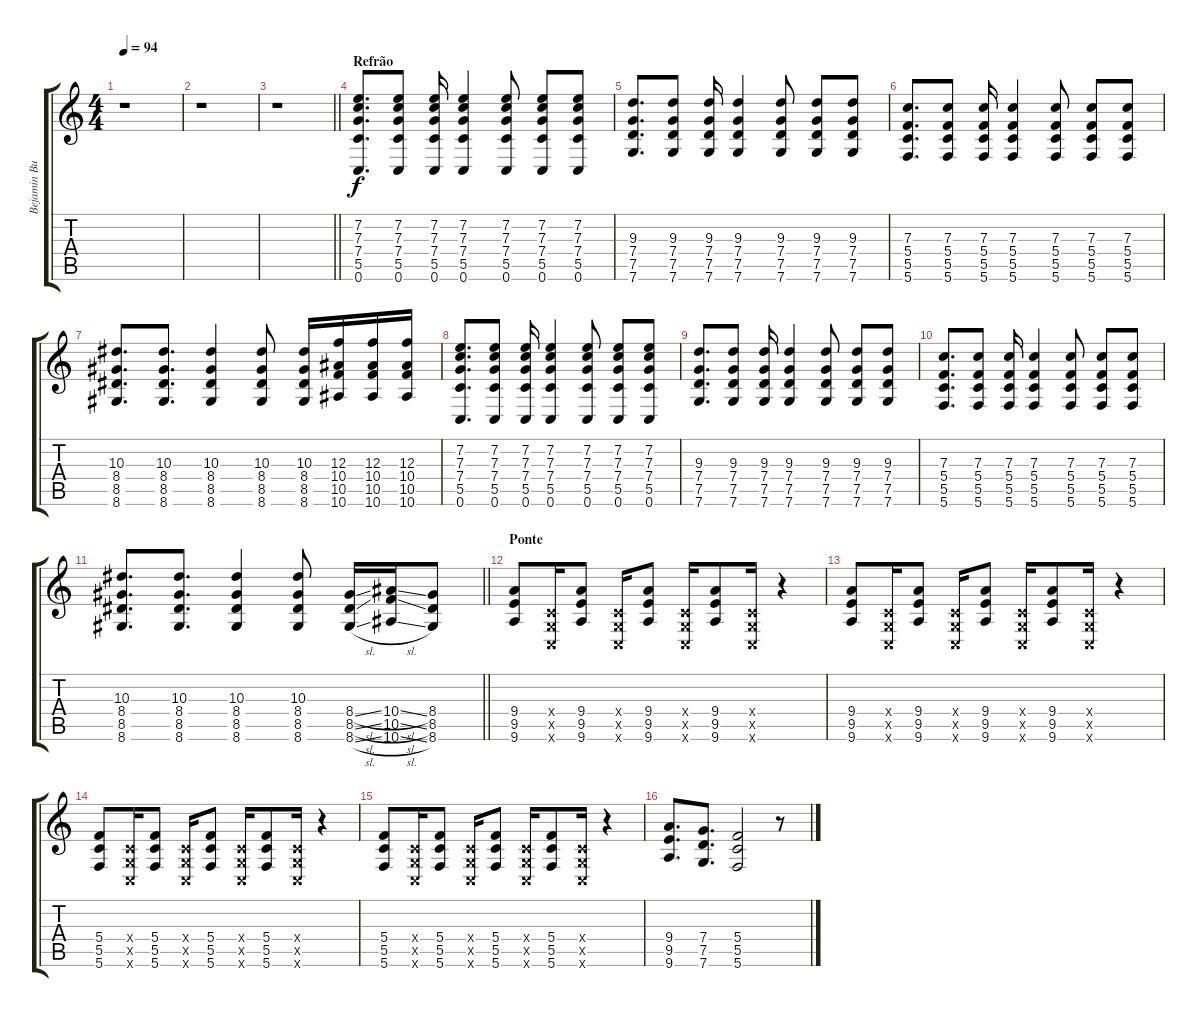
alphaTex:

\track ("Bejamin Burnley" "Bejamin Bu") {instrument distortionguitar}
\staff {score tabs}
\tuning (D4 A3 F3 C3 G2 C2) {hide}
\ts (4 4)
\tempo 94
\clef g2
\ks c
r.1{dy f} |
r.1 |
\barLineRight lightlight
r.1 |
\section ("" "Refrão")
(7.2 7.3 7.4 5.5 0.6).8{d} (7.2 7.3 7.4 5.5 0.6).8 (7.2 7.3 7.4 5.5 0.6).16 (7.2 7.3 7.4 5.5 0.6).4 (7.2 7.3 7.4 5.5 0.6).8 (7.2 7.3 7.4 5.5 0.6).8 (7.2 7.3 7.4 5.5 0.6).8 |
(9.3 7.4 7.5 7.6).8{d} (9.3 7.4 7.5 7.6).8 (9.3 7.4 7.5 7.6).16 (9.3 7.4 7.5 7.6).4 (9.3 7.4 7.5 7.6).8 (9.3 7.4 7.5 7.6).8 (9.3 7.4 7.5 7.6).8 |
(7.3 5.4 5.5 5.6).8{d} (7.3 5.4 5.5 5.6).8 (7.3 5.4 5.5 5.6).16 (7.3 5.4 5.5 5.6).4 (7.3 5.4 5.5 5.6).8 (7.3 5.4 5.5 5.6).8 (7.3 5.4 5.5 5.6).8 |
(10.3 8.4 8.5 8.6).8{d} (10.3 8.4 8.5 8.6).8{d} (10.3 8.4 8.5 8.6).4 (10.3 8.4 8.5 8.6).8 (10.3 8.4 8.5 8.6).16 (12.3 10.4 10.5 10.6).16 (12.3 10.4 10.5 10.6).16 (12.3 10.4 10.5 10.6).16 |
(7.2 7.3 7.4 5.5 0.6).8{d} (7.2 7.3 7.4 5.5 0.6).8 (7.2 7.3 7.4 5.5 0.6).16 (7.2 7.3 7.4 5.5 0.6).4 (7.2 7.3 7.4 5.5 0.6).8 (7.2 7.3 7.4 5.5 0.6).8 (7.2 7.3 7.4 5.5 0.6).8 |
(9.3 7.4 7.5 7.6).8{d} (9.3 7.4 7.5 7.6).8 (9.3 7.4 7.5 7.6).16 (9.3 7.4 7.5 7.6).4 (9.3 7.4 7.5 7.6).8 (9.3 7.4 7.5 7.6).8 (9.3 7.4 7.5 7.6).8 |
(7.3 5.4 5.5 5.6).8{d} (7.3 5.4 5.5 5.6).8 (7.3 5.4 5.5 5.6).16 (7.3 5.4 5.5 5.6).4 (7.3 5.4 5.5 5.6).8 (7.3 5.4 5.5 5.6).8 (7.3 5.4 5.5 5.6).8 |
\barLineRight lightlight
(10.3 8.4 8.5 8.6).8{d} (10.3 8.4 8.5 8.6).8{d} (10.3 8.4 8.5 8.6).4 (10.3 8.4 8.5 8.6).8 (8.4{sl} 8.5{sl} 8.6{sl}).16 (10.4{sl} 10.5{sl} 10.6{sl}).16 (8.4 8.5 8.6).8 |
\section ("" "Ponte")
(9.4 9.5 9.6).8 (0.4{x} 0.5{x} 0.6{x}).16 (9.4 9.5 9.6).8 (0.4{x} 0.5{x} 0.6{x}).16 (9.4 9.5 9.6).8 (0.4{x} 0.5{x} 0.6{x}).16 (9.4 9.5 9.6).8 (0.4{x} 0.5{x} 0.6{x}).16 r.4 |
(9.4 9.5 9.6).8 (0.4{x} 0.5{x} 0.6{x}).16 (9.4 9.5 9.6).8 (0.4{x} 0.5{x} 0.6{x}).16 (9.4 9.5 9.6).8 (0.4{x} 0.5{x} 0.6{x}).16 (9.4 9.5 9.6).8 (0.4{x} 0.5{x} 0.6{x}).16 r.4 |
(5.4 5.5 5.6).8 (0.4{x} 0.5{x} 0.6{x}).16 (5.4 5.5 5.6).8 (0.4{x} 0.5{x} 0.6{x}).16 (5.4 5.5 5.6).8 (0.4{x} 0.5{x} 0.6{x}).16 (5.4 5.5 5.6).8 (0.4{x} 0.5{x} 0.6{x}).16 r.4 |
(5.4 5.5 5.6).8 (0.4{x} 0.5{x} 0.6{x}).16 (5.4 5.5 5.6).8 (0.4{x} 0.5{x} 0.6{x}).16 (5.4 5.5 5.6).8 (0.4{x} 0.5{x} 0.6{x}).16 (5.4 5.5 5.6).8 (0.4{x} 0.5{x} 0.6{x}).16 r.4 |
(9.4 9.5 9.6).8{d} (7.4 7.5 7.6).8{d} (5.4 5.5 5.6).2 r.8
